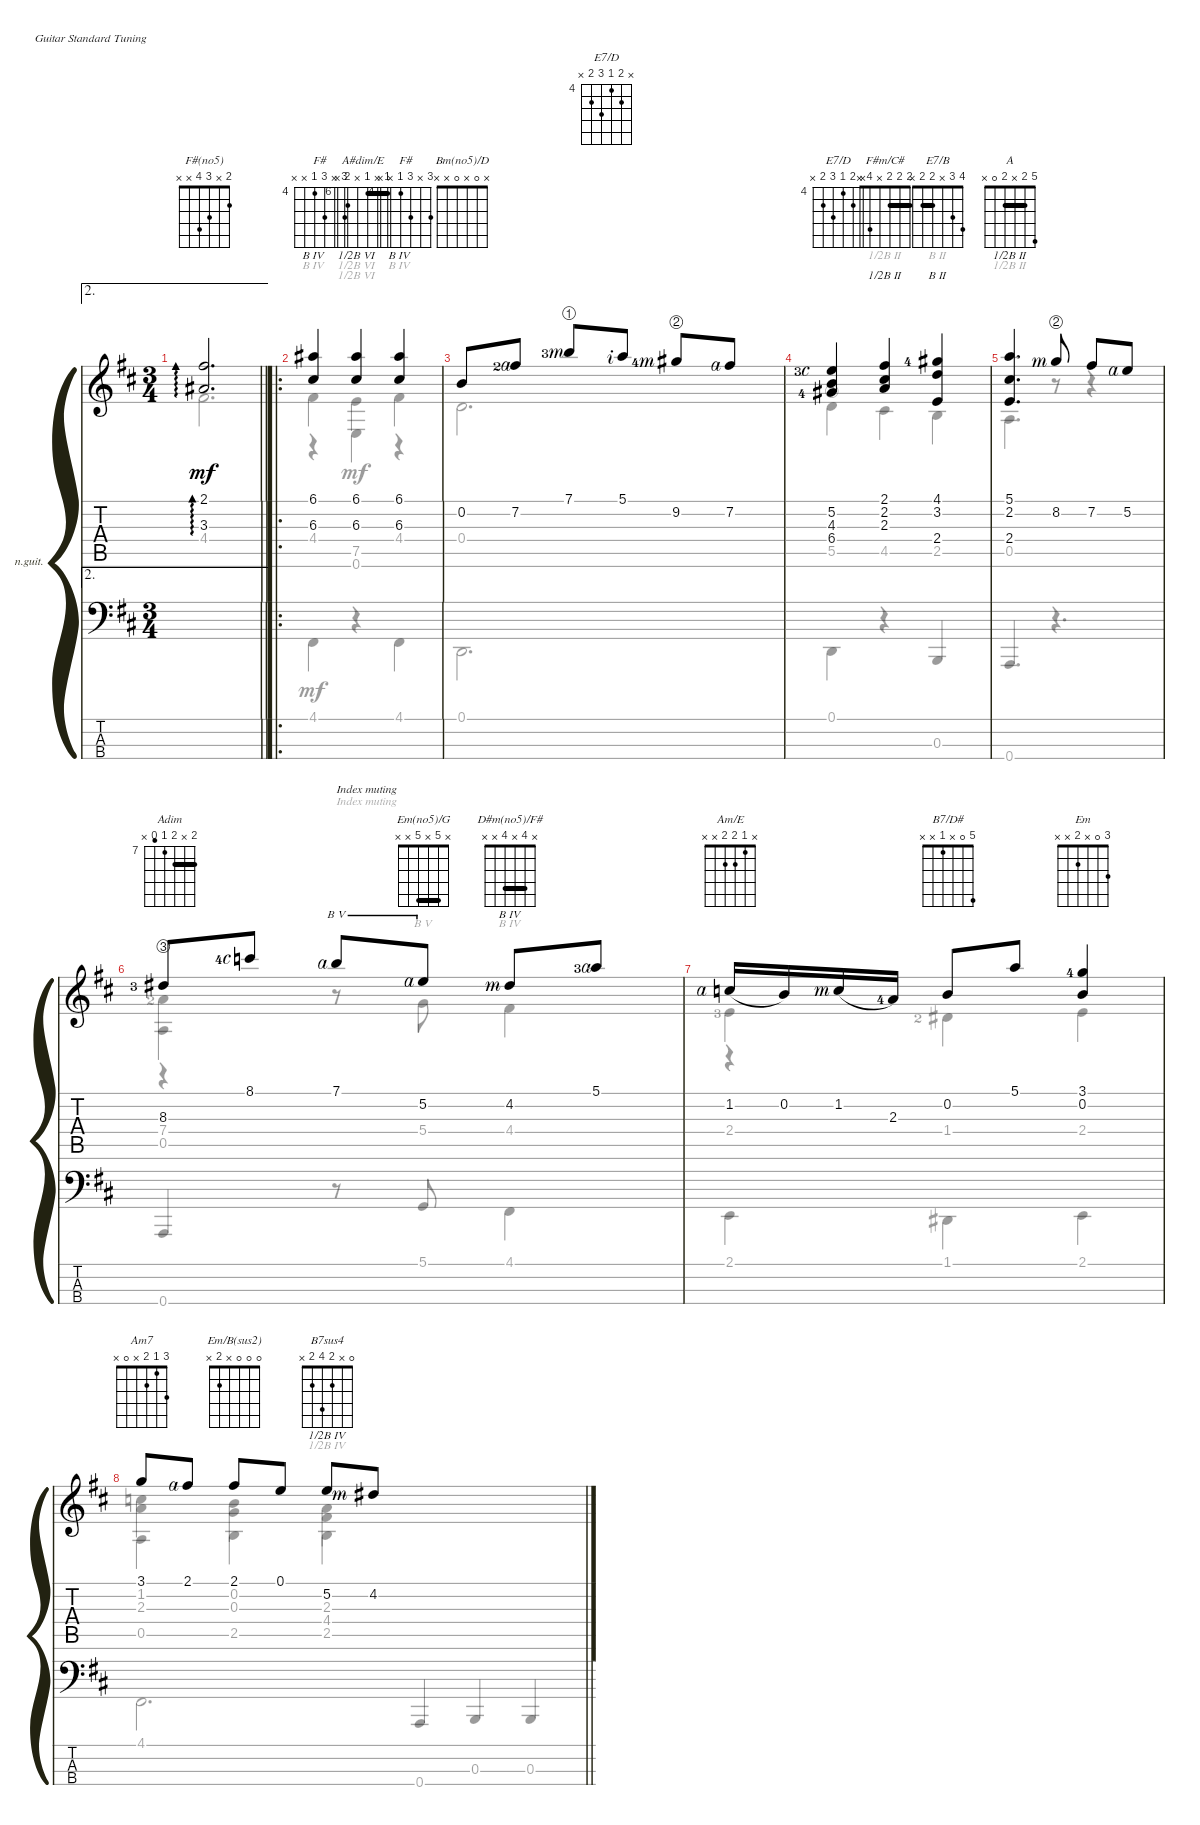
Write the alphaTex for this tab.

\defaultSystemsLayout 4
\firstSystemTrackNameOrientation horizontal
\otherSystemsTrackNameOrientation horizontal
\extendBarLines
\chordDiagramsInScore
\track ("Nylon Guitar" "n.guit.") {multiBarRest instrument acousticguitarnylon}
\staff {score tabs}
\tuning (E4 B3 G3 D3 A2 E2)
\chord ("F#(no5)" 2 x 3 4 x x) {showdiagram false showfingering false}
\chord ("Em(no5)/G" x 5 x 5 x x) {showdiagram false showfingering false barre 5}
\chord ("F#" 6 x 6 4 x x) {firstfret 4 showdiagram false showfingering false}
\chord ("A#dim/E" 6 x 6 x 7 x) {firstfret 6 showdiagram false showfingering false barre 6}
\chord ("Bm(no5)/D" x 0 x 0 x x) {showdiagram false showfingering false}
\chord ("E7/D" x 5 4 6 5 x) {firstfret 4}
\chord ("F#m/C#" 2 2 2 x 4 x) {showdiagram false showfingering false barre (2 2)}
\chord ("E7/B" 4 3 x 2 2 x) {showdiagram false showfingering false barre 2}
\chord ("A" 5 2 x 2 0 x) {showdiagram false showfingering false barre 2}
\chord ("Adim" 8 x 8 7 6 x) {firstfret 7 showdiagram false showfingering false barre 8}
\chord ("D#m(no5)/F#" x 4 x 4 x x) {showdiagram false showfingering false barre 4}
\chord ("Am/E" x 1 2 2 x x) {showdiagram false showfingering false}
\chord ("B7/D#" 5 0 x 1 x x) {showdiagram false showfingering false}
\chord ("Em" 3 0 x 2 x x) {showdiagram false showfingering false}
\chord ("Am7" 3 1 2 x 0 x) {showdiagram false showfingering false}
\chord ("Em/B(sus2)" 0 0 0 x 2 x) {showdiagram false showfingering false}
\chord ("B7sus4" 0 x 2 4 2 x) {showdiagram false showfingering false}
\voice
\ae 2
\ts (3 4)
\tempo (51 hide)
\clef g2
\barLineRight lightlight
\ks bminor
(2.1{acc #} 3.3{acc #}).2{d ad 0 ch "F#(no5)" dy mf beam Up} |
\ro
(6.1{acc #} 6.3{acc #}).4{ch "F#" barre (4 full) beam Up} (6.1{acc #} 6.3{acc #}).4{ch "A#dim/E" barre (6 half) beam Up} (6.1{acc #} 6.3{acc #}).4{ch "F#" barre (4 full) beam Up} |
0.2{acc forcenatural}.8{ch "Bm(no5)/D" beam Up} 7.2{lf 3 rf 4 acc #}.8{beam Up} 7.1{string lf 4 rf 3 acc forcenatural}.8{beam Up} 5.1{rf 2 acc forcenatural}.8{beam Up} 9.2{string lf 5 rf 3 acc #}.8{beam Up} 7.2{rf 4 acc #}.8{beam Up} |
(6.4{lf 5 acc #} 4.3{acc forcenatural} 5.2{lf 4 rf 5 acc forcenatural}).4{ch "E7/D" beam Up} (2.3{acc forcenatural} 2.2{acc #} 2.1{acc #}).4{ch "F#m/C#" barre (2 half) beam Up} (4.1{lf 5 acc #} 3.2{acc forcenatural} 2.4{acc forcenatural}).4{ch "E7/B" barre (2 full) beam Up} |
\scale
0.73984 (5.1{acc forcenatural} 2.2{acc #} 2.4{acc forcenatural}).4{d ch "A" barre (2 half) beam Up} 8.2{string rf 3 acc forcenatural}.8{beam Up} 7.2{acc #}.8{beam Up} 5.2{rf 4 acc forcenatural}.8{beam Up} |
\scale
1.26016 8.3{string lf 4 acc #}.8{ch "Adim" beam Up} 8.1{lf 5 rf 5 acc forcenatural}.8{beam Up} 7.1{rf 4 acc forcenatural}.8{txt "Index muting" barre (5 full) beam Up} 5.2{rf 4 acc forcenatural}.8{ch "Em(no5)/G" barre (5 full) beam Up} 4.2{rf 3 acc #}.8{ch "D#m(no5)/F#" barre (4 full) beam Up} 5.1{lf 4 rf 4 acc forcenatural}.8{beam Up} |
\scale
1.10455 1.2{rf 4 acc forcenatural}.16{ch "Am/E" legatoorigin beam Up} 0.2{acc forcenatural}.16{beam Up} 1.2{rf 3 acc forcenatural}.16{legatoorigin beam Up} 2.3{lf 5 acc forcenatural}.16{beam Up} 0.2{acc forcenatural}.8{ch "B7/D#" beam Up} 5.1{acc forcenatural}.8{beam Up} (3.1{lf 5 acc forcenatural} 0.2{acc forcenatural}).4{ch "Em" beam Up} |
\scale
1.07857 3.1{acc forcenatural}.8{ch "Am7" beam Up} 2.1{rf 4 acc #}.8{beam Up} 2.1{acc #}.8{ch "Em/B(sus2)" beam Up} 0.1{acc forcenatural}.8{beam Up} 5.2{acc forcenatural}.8{ch "B7sus4" barre (4 half) beam Up} 4.2{rf 3 acc #}.8{beam Up}
\voice
\clef g2
\ottava regular
\simile none
\barLineRight lightlight
\ks bminor
4.4{acc #}.2{d dy mf beam Down} |
4.4{acc #}.4{barre (4 full) beam Down} 7.5{acc forcenatural}.4{barre (6 half) beam Down} 4.4{acc #}.4{barre (4 full) beam Down} |
0.4{acc forcenatural}.2{d beam Down} |
5.5{string acc forcenatural}.4{beam Down} 4.5{acc #}.4{barre (2 half) beam Down} 2.5{acc forcenatural}.4{barre (2 full) beam Down} |
\scale
0.73984 0.5{acc forcenatural}.4{d barre (2 half) beam Down} r.8{beam Down} r.4{beam Down} |
\scale
1.26016 (0.5{acc forcenatural} 7.4{lf 3 acc forcenatural}).4{beam Down} r.8{txt "Index muting" beam Down} 5.4{acc forcenatural}.8{barre (5 full) beam Down} 4.4{acc #}.4{barre (4 full) beam Down} |
\scale
1.10455 2.4{lf 4 acc forcenatural}.4{beam Down} 1.4{lf 3 acc #}.4{beam Down} 2.4{acc forcenatural}.4{beam Down} |
\scale
1.07857 (2.3{acc forcenatural} 1.2{acc forcenatural}).4{beam Down} (0.2{acc forcenatural} 0.3{acc forcenatural}).4{beam Down} (2.3{acc forcenatural} 4.4{acc #}).4{barre (4 half) beam Down}
\voice
\clef g2
\ottava regular
\simile none
\barLineRight lightlight
\ks bminor
|
r.4{beam Down} 0.6{acc forcenatural}.4{barre (6 half) beam Down} r.4{beam Down} |
|
|
\scale
0.73984 |
\scale
1.26016 r.4{beam Down} |
\scale
1.10455 r.4{beam Down} |
\scale
1.07857 0.5{acc forcenatural}.4{beam Down} 2.5{acc forcenatural}.4{beam Down} 2.5{acc forcenatural}.4{beam Down}
\staff {score tabs}
\tuning (D2 C2 B1 A1)
\displaytranspose 0
\voice
\clef f4
\ottava regular
\simile none
\barLineRight lightlight
\ks bminor
|
|
|
|
\scale
0.73984 |
\scale
1.26016 |
\scale
1.10455 |
\scale
1.07857
\voice
\clef f4
\ottava regular
\simile none
\barLineRight lightlight
\ks bminor
|
|
|
|
\scale
0.73984 |
\scale
1.26016 |
\scale
1.10455 |
\scale
1.07857
\voice
\clef f4
\ottava regular
\simile none
\barLineRight lightlight
\ks bminor
4.1{acc #}.2{d dy mf beam Down} |
4.1{acc #}.4{beam Down} r.4{beam Down} 4.1{acc #}.4{beam Down} |
0.1{acc forcenatural}.2{d beam Down} |
0.1{acc forcenatural}.4{beam Down} r.4{beam Down} 0.3{acc forcenatural}.4{beam Up} |
\scale
0.73984 0.4{acc forcenatural}.4{d beam Up} r.4{d beam Up} |
\scale
1.26016 0.4{acc forcenatural}.4{beam Up} r.8{beam Up} 5.1{acc forcenatural}.8{beam Down} 4.1{acc #}.4{beam Down} |
\scale
1.10455 2.1{acc forcenatural}.4{beam Down} 1.1{acc #}.4{beam Down} 2.1{acc forcenatural}.4{beam Down} |
\scale
1.07857 0.4{acc forcenatural}.4{beam Up} 0.3{acc forcenatural}.4{beam Up} 0.3{acc forcenatural}.4{beam Up}
